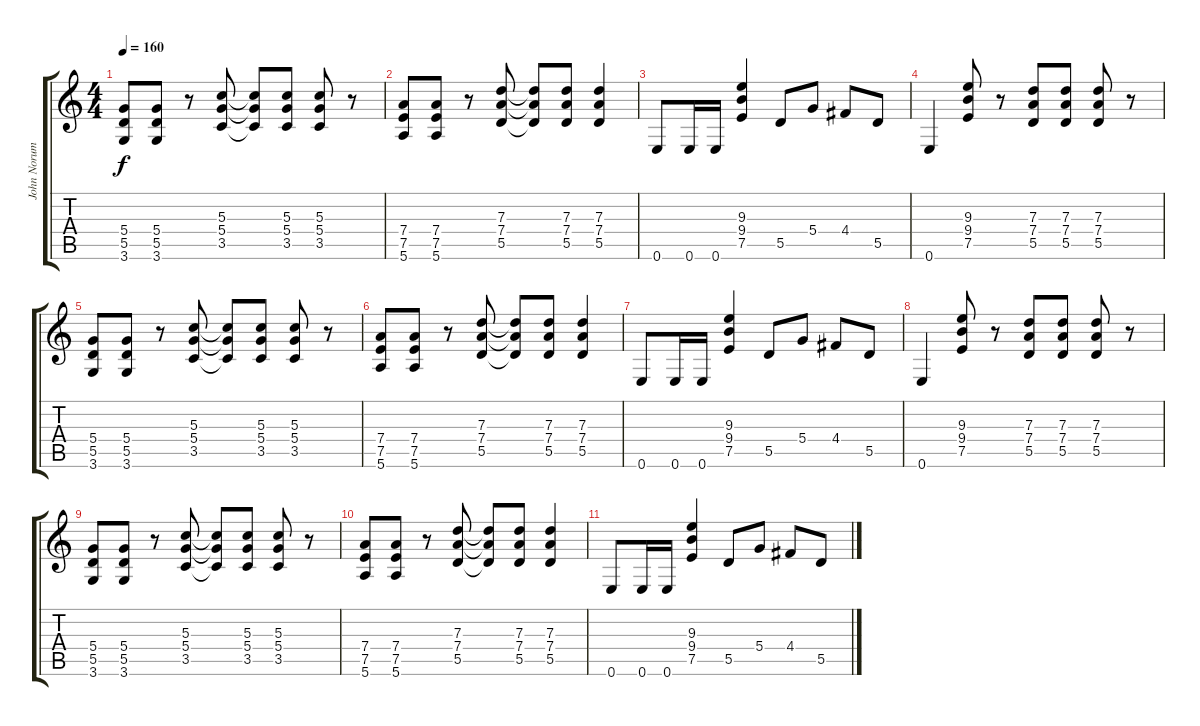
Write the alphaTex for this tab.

\track ("John Norum Rythm" "John Norum") {instrument distortionguitar}
\staff {score tabs}
\tuning (E4 B3 G3 D3 A2 E2) {hide}
\ts (4 4)
\tempo 160
\clef g2
\ks c
(5.4 5.5 3.6).8{dy f} (5.4 5.5 3.6).8 r.8 (5.3 5.4 3.5).8 (5.3{t} 5.4{t} 3.5{t}).8 (5.3 5.4 3.5).8 (5.3 5.4 3.5).8 r.8 |
(7.4 7.5 5.6).8 (7.4 7.5 5.6).8 r.8 (7.3 7.4 5.5).8 (7.3{t} 7.4{t} 5.5{t}).8 (7.3 7.4 5.5).8 (7.3 7.4 5.5).4 |
0.6.8 0.6.16 0.6.16 (9.3 9.4 7.5).4 5.5.8 5.4.8 4.4.8 5.5.8 |
0.6.4 (9.3 9.4 7.5).8 r.8 (7.3 7.4 5.5).8 (7.3 7.4 5.5).8 (7.3 7.4 5.5).8 r.8 |
(5.4 5.5 3.6).8 (5.4 5.5 3.6).8 r.8 (5.3 5.4 3.5).8 (5.3{t} 5.4{t} 3.5{t}).8 (5.3 5.4 3.5).8 (5.3 5.4 3.5).8 r.8 |
(7.4 7.5 5.6).8 (7.4 7.5 5.6).8 r.8 (7.3 7.4 5.5).8 (7.3{t} 7.4{t} 5.5{t}).8 (7.3 7.4 5.5).8 (7.3 7.4 5.5).4 |
0.6.8 0.6.16 0.6.16 (9.3 9.4 7.5).4 5.5.8 5.4.8 4.4.8 5.5.8 |
0.6.4 (9.3 9.4 7.5).8 r.8 (7.3 7.4 5.5).8 (7.3 7.4 5.5).8 (7.3 7.4 5.5).8 r.8 |
(5.4 5.5 3.6).8 (5.4 5.5 3.6).8 r.8 (5.3 5.4 3.5).8 (5.3{t} 5.4{t} 3.5{t}).8 (5.3 5.4 3.5).8 (5.3 5.4 3.5).8 r.8 |
(7.4 7.5 5.6).8 (7.4 7.5 5.6).8 r.8 (7.3 7.4 5.5).8 (7.3{t} 7.4{t} 5.5{t}).8 (7.3 7.4 5.5).8 (7.3 7.4 5.5).4 |
0.6.8 0.6.16 0.6.16 (9.3 9.4 7.5).4 5.5.8 5.4.8 4.4.8 5.5.8
